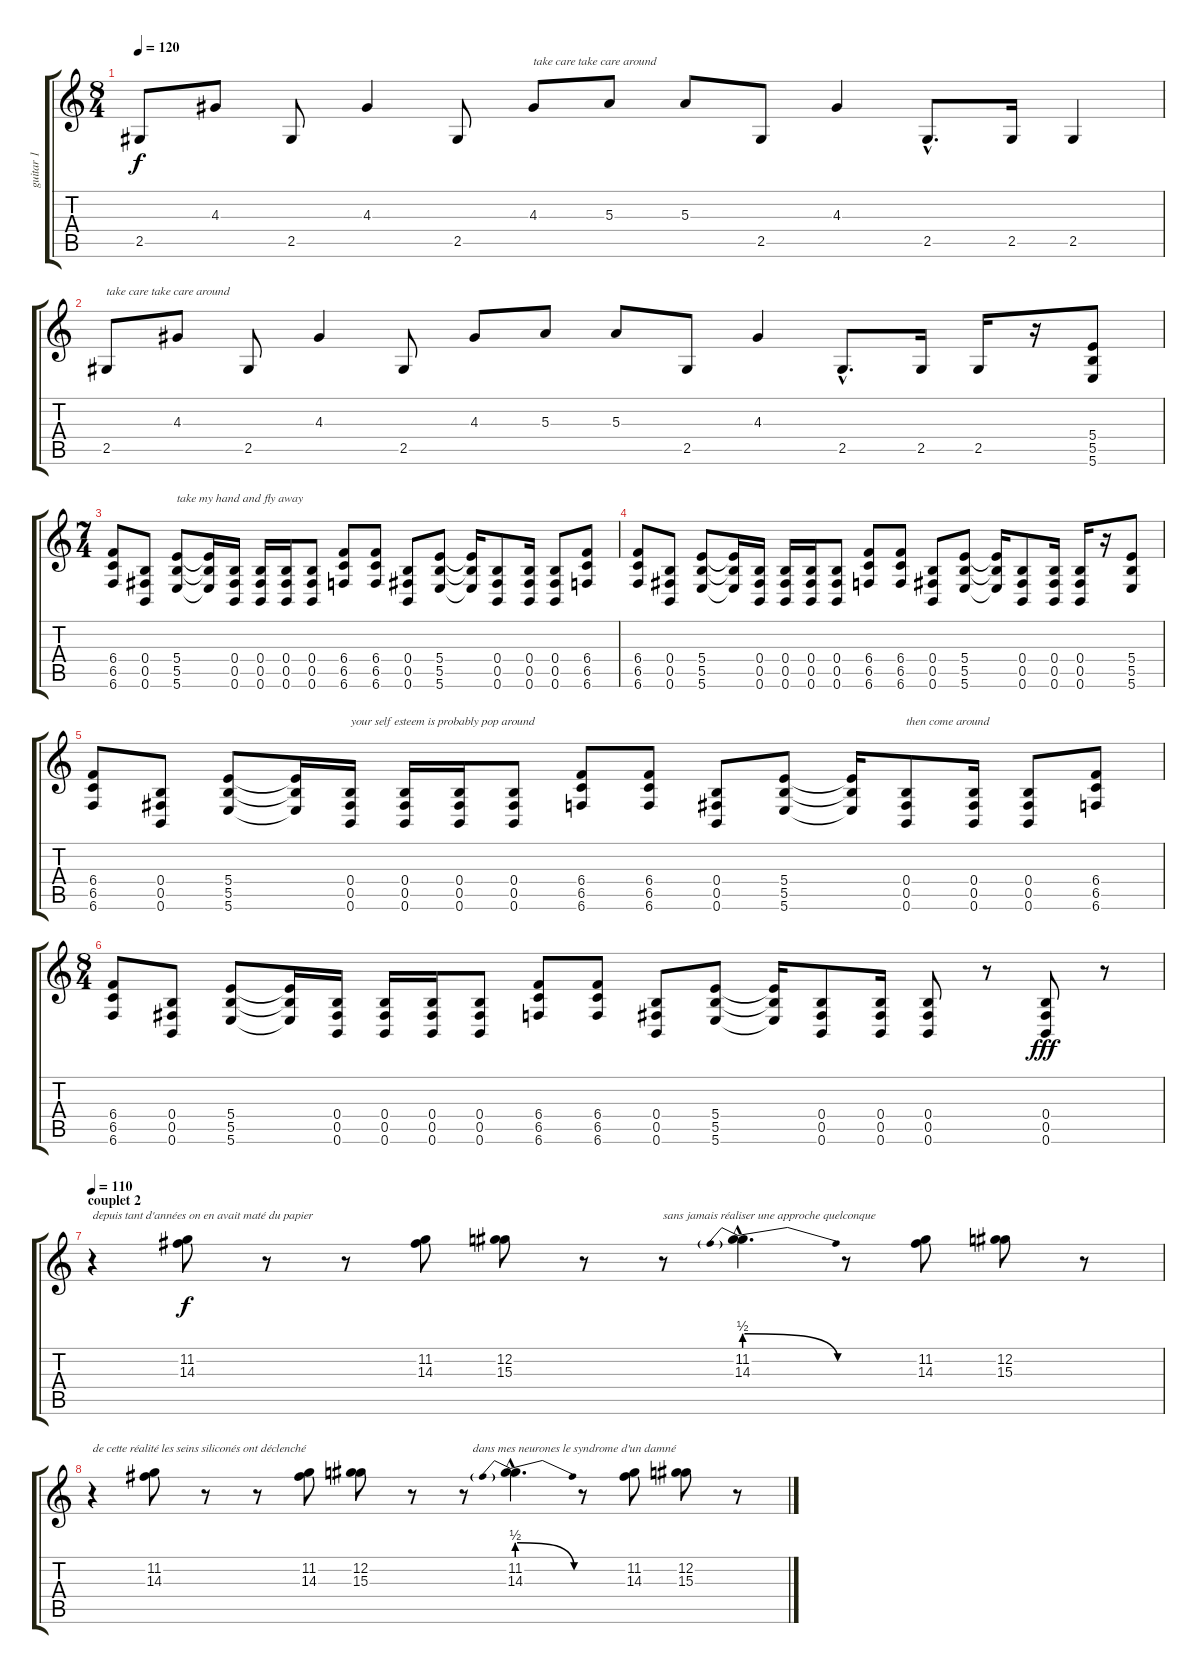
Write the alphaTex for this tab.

\track ("guitar 1" "guitar 1") {instrument overdrivenguitar}
\staff {score tabs}
\tuning (Db4 Ab3 E3 B2 Gb2 B1) {hide}
\ts (8 4)
\tempo 120
\clef g2
\ks c
2.5.8{dy f} 4.3.8 2.5.8 4.3.4 2.5.8 4.3.8{txt "take care take care around"} 5.3.8 5.3.8 2.5.8 4.3.4 2.5{hac}.8{d} 2.5.16 2.5.4 |
2.5.8{txt "take care take care around"} 4.3.8 2.5.8 4.3.4 2.5.8 4.3.8 5.3.8 5.3.8 2.5.8 4.3.4 2.5{hac}.8{d} 2.5.16 2.5.16 r.16 (5.4 5.5 5.6).8 |
\ts (7 4)
(6.4 6.5 6.6).8 (0.4 0.5 0.6).8 (5.4 5.5 5.6).8{txt "take my hand and fly away"} (5.4{t} 5.5{t} 5.6{t}).16 (0.4 0.5 0.6).16 (0.4 0.5 0.6).16 (0.4 0.5 0.6).16 (0.4 0.5 0.6).8 (6.4 6.5 6.6).8 (6.4 6.5 6.6).8 (0.4 0.5 0.6).8 (5.4 5.5 5.6).8 (5.4{t} 5.5{t} 5.6{t}).16 (0.4 0.5 0.6).8 (0.4 0.5 0.6).16 (0.4 0.5 0.6).8 (6.4 6.5 6.6).8 |
(6.4 6.5 6.6).8 (0.4 0.5 0.6).8 (5.4 5.5 5.6).8 (5.4{t} 5.5{t} 5.6{t}).16 (0.4 0.5 0.6).16 (0.4 0.5 0.6).16 (0.4 0.5 0.6).16 (0.4 0.5 0.6).8 (6.4 6.5 6.6).8 (6.4 6.5 6.6).8 (0.4 0.5 0.6).8 (5.4 5.5 5.6).8 (5.4{t} 5.5{t} 5.6{t}).16 (0.4 0.5 0.6).8 (0.4 0.5 0.6).16 (0.4 0.5 0.6).16 r.16 (5.4 5.5 5.6).8 |
(6.4 6.5 6.6).8 (0.4 0.5 0.6).8 (5.4 5.5 5.6).8 (5.4{t} 5.5{t} 5.6{t}).16 (0.4 0.5 0.6).16{txt "your self esteem is probably pop around"} (0.4 0.5 0.6).16 (0.4 0.5 0.6).16 (0.4 0.5 0.6).8 (6.4 6.5 6.6).8 (6.4 6.5 6.6).8 (0.4 0.5 0.6).8 (5.4 5.5 5.6).8 (5.4{t} 5.5{t} 5.6{t}).16 (0.4 0.5 0.6).8{txt "then come around"} (0.4 0.5 0.6).16 (0.4 0.5 0.6).8 (6.4 6.5 6.6).8 |
\ts (8 4)
(6.4 6.5 6.6).8 (0.4 0.5 0.6).8 (5.4 5.5 5.6).8 (5.4{t} 5.5{t} 5.6{t}).16 (0.4 0.5 0.6).16 (0.4 0.5 0.6).16 (0.4 0.5 0.6).16 (0.4 0.5 0.6).8 (6.4 6.5 6.6).8 (6.4 6.5 6.6).8 (0.4 0.5 0.6).8 (5.4 5.5 5.6).8 (5.4{t} 5.5{t} 5.6{t}).16 (0.4 0.5 0.6).8 (0.4 0.5 0.6).16 (0.4 0.5 0.6).8 r.8 (0.4 0.5 0.6).8{dy fff} r.8 |
\section ("" "couplet 2")
\tempo 110
r.4{txt "depuis tant d'années on en avait maté du papier" volume 14} (11.2 14.3).8{dy f} r.8 r.8 (11.2 14.3).8 (12.2 15.3).8 r.8 r.8{txt "sans jamais réaliser une approche quelconque"} (11.2{hac} 14.3{be (prebendrelease 0 2 60 0) hac}).4{d} r.8 (11.2 14.3).8 (12.2 15.3).8 r.8 |
r.4{txt "de cette réalité les seins siliconés ont déclenché"} (11.2 14.3).8 r.8 r.8 (11.2 14.3).8 (12.2 15.3).8 r.8 r.8{txt "   dans mes neurones le syndrome d'un damné"} (11.2{hac} 14.3{be (prebendrelease 0 2 60 0) hac}).4{d} r.8 (11.2 14.3).8 (12.2 15.3).8 r.8
